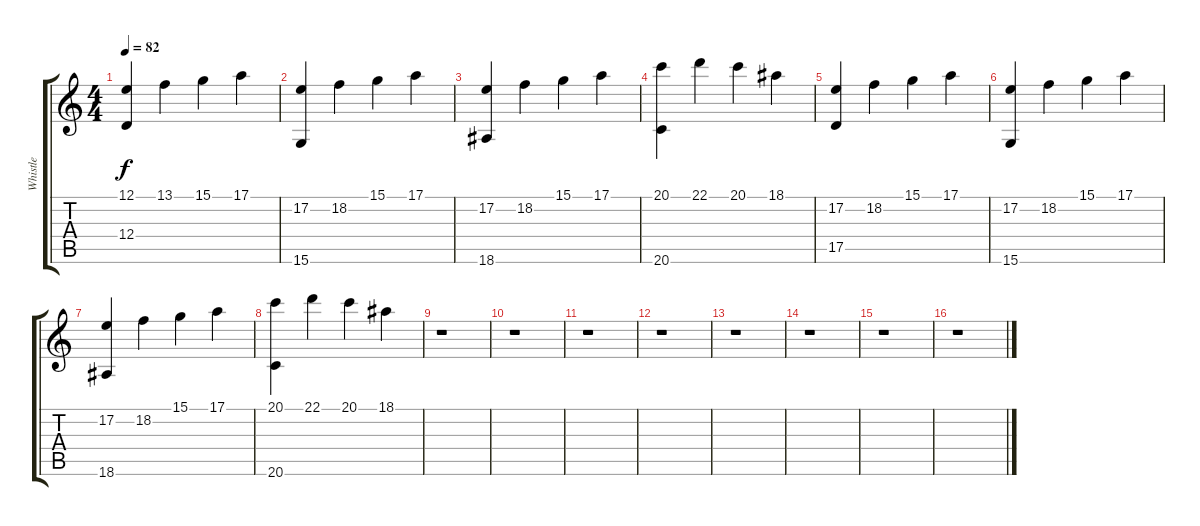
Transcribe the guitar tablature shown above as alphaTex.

\track ("Whistle" "Whistle") {instrument whistle}
\staff {score tabs}
\tuning (E4 B3 G3 D3 A2 E2) {hide}
\ts (4 4)
\tempo 82
\clef g2
\ks c
(12.1 12.4).4{dy f volume 13 balance 8} 13.1.4 15.1.4 17.1.4 |
(17.2 15.6).4 18.2.4 15.1.4 17.1.4 |
(17.2 18.6).4 18.2.4 15.1.4 17.1.4 |
(20.1 20.6).4 22.1.4 20.1.4 18.1.4 |
(17.2 17.5).4 18.2.4 15.1.4 17.1.4 |
(17.2 15.6).4 18.2.4 15.1.4 17.1.4 |
(17.2 18.6).4 18.2.4 15.1.4 17.1.4 |
(20.1 20.6).4 22.1.4 20.1.4 18.1.4 |
r.1 |
r.1 |
r.1 |
r.1 |
r.1 |
r.1 |
r.1 |
r.1
